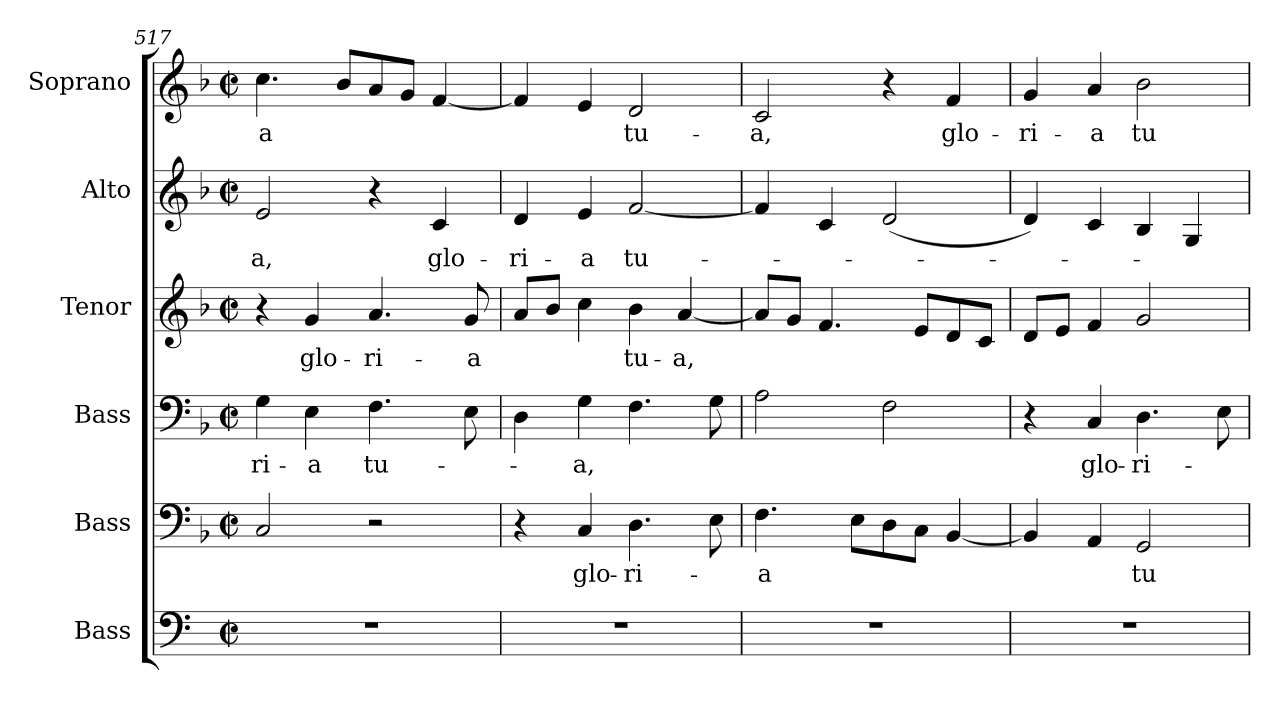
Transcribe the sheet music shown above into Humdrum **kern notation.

**kern	**kern	**text	**kern	**text	**kern	**text	**kern	**text	**kern	**text
*part6	*part5	*part5	*part4	*part4	*part3	*part3	*part2	*part2	*part1	*part1
*staff6	*staff5	*staff5	*staff4	*staff4	*staff3	*staff3	*staff2	*staff2	*staff1	*staff1
*I"Bass	*I"Bass	*	*I"Bass	*	*I"Tenor	*	*I"Alto	*	*I"Soprano	*
*I'B.	*I'B.	*	*I'B.	*	*I'T.	*	*I'A.	*	*I'S.	*
*clefF4	*clefF4	*	*clefF4	*	*clefG2	*	*clefG2	*	*clefG2	*
*	*	*	*	*	*ITrd7c12	*	*ITrd7c12	*	*	*
*k[]	*k[b-]	*	*k[b-]	*	*k[b-]	*	*k[b-]	*	*k[b-]	*
*C:	*F:	*	*F:	*	*F:	*	*F:	*	*F:	*
*M2/2	*M2/2	*	*M2/2	*	*M2/2	*	*M2/2	*	*M2/2	*
*met(c|)	*met(c|)	*	*met(c|)	*	*met(c|)	*	*met(c|)	*	*met(c|)	*
=517	=517	=517	=517	=517	=517	=517	=517	=517	=517	=517
!	!	!	!	!LO:LY:b:color=#000000	!	!	!	!	!	!
!	!	!	!	!	!	!	!	!LO:LY:b:color=#000000	!	!
!	!	!	!	!	!	!	!	!	!	!LO:LY:b:color=#000000
1r	2Ci/	.	4Gi\	-ri-	4r	.	2Ei/	-a,	4.cci\	-a
!	!	!	!	!LO:LY:b:color=#000000	!	!	!	!	!	!
!	!	!	!	!	!	!LO:LY:b:color=#000000	!	!	!	!
.	.	.	4Ei\	-a	4Gi/	glo-	.	.	.	.
.	.	.	.	.	.	.	.	.	8b-i/L	.
!	!	!	!	!LO:LY:b:color=#000000	!	!	!	!	!	!
!	!	!	!	!	!	!LO:LY:b:color=#000000	!	!	!	!
.	2r	.	4.Fi\	tu-	4.Ai/	-ri-	4r	.	8ai/	.
.	.	.	.	.	.	.	.	.	8gi/J	.
!	!	!	!	!	!	!	!	!LO:LY:b:color=#000000	!	!
.	.	.	.	.	.	.	4Ci/	glo-	[4fi/	.
!	!	!	!	!	!	!LO:LY:b:color=#000000	!	!	!	!
.	.	.	8Ei\	.	8Gi/	-a	.	.	.	.
=518	=518	=518	=518	=518	=518	=518	=518	=518	=518	=518
!	!	!	!	!	!	!	!	!LO:LY:b:color=#000000	!	!
1r	4r	.	4Di\	.	8Ai/L	.	4Di/	-ri-	4fi/]	.
.	.	.	.	.	8B-i/J	.	.	.	.	.
!	!	!LO:LY:b:color=#000000	!	!	!	!	!	!	!	!
!	!	!	!	!LO:LY:b:color=#000000	!	!	!	!	!	!
!	!	!	!	!	!	!	!	!LO:LY:b:color=#000000	!	!
.	4Ci/	glo-	4Gi\	-a,	4ci\	.	4Ei/	-a	4ei/	.
!	!	!LO:LY:b:color=#000000	!	!	!	!	!	!	!	!
!	!	!	!	!	!	!LO:LY:b:color=#000000	!	!	!	!
!	!	!	!	!	!	!	!	!LO:LY:b:color=#000000	!	!
!	!	!	!	!	!	!	!	!	!	!LO:LY:b:color=#000000
.	4.Di\	-ri-	4.Fi\	.	4B-i\	tu-	[2Fi/	tu-	2di/	tu-
!	!	!	!	!	!	!LO:LY:b:color=#000000	!	!	!	!
.	.	.	.	.	[4Ai/	-a,	.	.	.	.
.	8Ei\	.	8Gi\	.	.	.	.	.	.	.
=519	=519	=519	=519	=519	=519	=519	=519	=519	=519	=519
!	!	!LO:LY:b:color=#000000	!	!	!	!	!	!	!	!
!	!	!	!	!	!	!	!	!	!	!LO:LY:b:color=#000000
1r	4.Fi\	-a	2Ai\	.	8Ai/L]	.	4Fi/]	.	2ci/	-a,
.	.	.	.	.	8Gi/J	.	.	.	.	.
.	.	.	.	.	4.Fi/	.	4Ci/	.	.	.
.	8Ei\L	.	.	.	.	.	.	.	.	.
.	8Di\	.	2Fi\	.	.	.	(2Di/	.	4r	.
.	8Ci\J	.	.	.	8Ei/L	.	.	.	.	.
!	!	!	!	!	!	!	!	!	!	!LO:LY:b:color=#000000
.	[4BB-i/	.	.	.	8Di/	.	.	.	4fi/	glo-
.	.	.	.	.	8Ci/J	.	.	.	.	.
!!LO:LB:g=z
=520	=520	=520	=520	=520	=520	=520	=520	=520	=520	=520
!	!	!	!	!	!	!	!	!	!	!LO:LY:b:color=#000000
1r	4BB-i/]	.	4r	.	8Di/L	.	4Di/)	.	4gi/	-ri-
.	.	.	.	.	8Ei/J	.	.	.	.	.
!	!	!	!	!LO:LY:b:color=#000000	!	!	!	!	!	!
!	!	!	!	!	!	!	!	!	!	!LO:LY:b:color=#000000
.	4AAi/	.	4Ci/	glo-	4Fi/	.	4Ci/	.	4ai/	-a
!	!	!LO:LY:b:color=#000000	!	!	!	!	!	!	!	!
!	!	!	!	!LO:LY:b:color=#000000	!	!	!	!	!	!
!	!	!	!	!	!	!	!	!	!	!LO:LY:b:color=#000000
.	2GGi/	tu-	4.Di\	-ri-	2Gi/	.	4BB-i/	.	2b-i\	tu-
.	.	.	.	.	.	.	4GGi/	.	.	.
.	.	.	8Ei\	.	.	.	.	.	.	.
=	=	=	=	=	=	=	=	=	=	=
*-	*-	*-	*-	*-	*-	*-	*-	*-	*-	*-
